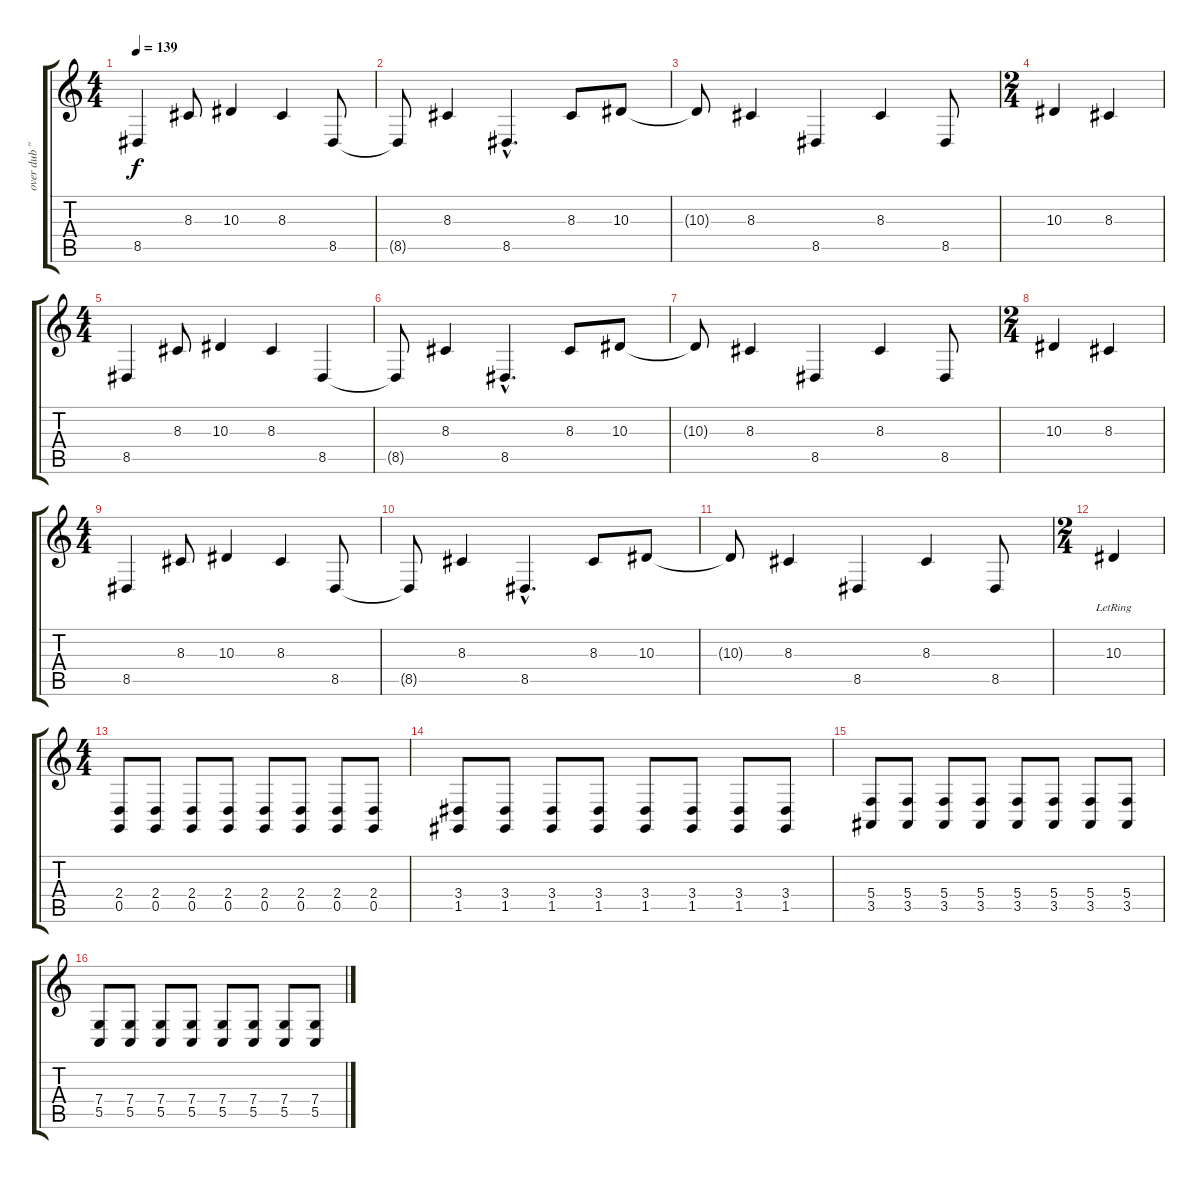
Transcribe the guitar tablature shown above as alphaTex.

\track ("over dub \"guitar\"" "over dub \"") {instrument lead2sawtooth}
\staff {score tabs}
\tuning (D4 A3 F3 C3 G2 D2) {hide}
\ts (4 4)
\tempo 139
\clef g2
\ks c
8.5.4{dy f} 8.3.8 10.3.4 8.3.4 8.5.8 |
8.5{t}.8 8.3.4 8.5{hac}.4{d} 8.3.8 10.3.8 |
10.3{t}.8 8.3.4 8.5.4 8.3.4 8.5.8 |
\ts (2 4)
10.3.4 8.3.4 |
\ts (4 4)
8.5.4 8.3.8 10.3.4 8.3.4 8.5.4 |
8.5{t}.8 8.3.4 8.5{hac}.4{d} 8.3.8 10.3.8 |
10.3{t}.8 8.3.4 8.5.4 8.3.4 8.5.8 |
\ts (2 4)
10.3.4 8.3.4 |
\ts (4 4)
8.5.4 8.3.8 10.3.4 8.3.4 8.5.8 |
8.5{t}.8 8.3.4 8.5{hac}.4{d} 8.3.8 10.3.8 |
10.3{t}.8 8.3.4 8.5.4 8.3.4 8.5.8 |
\ts (2 4)
10.3{lr}.4 |
\ts (4 4)
(2.4 0.5).8{instrument lead2sawtooth} (2.4 0.5).8 (2.4 0.5).8 (2.4 0.5).8 (2.4 0.5).8 (2.4 0.5).8 (2.4 0.5).8 (2.4 0.5).8 |
(3.4 1.5).8 (3.4 1.5).8 (3.4 1.5).8 (3.4 1.5).8 (3.4 1.5).8 (3.4 1.5).8 (3.4 1.5).8 (3.4 1.5).8 |
(5.4 3.5).8 (5.4 3.5).8 (5.4 3.5).8 (5.4 3.5).8 (5.4 3.5).8 (5.4 3.5).8 (5.4 3.5).8 (5.4 3.5).8 |
(7.4 5.5).8 (7.4 5.5).8 (7.4 5.5).8 (7.4 5.5).8 (7.4 5.5).8 (7.4 5.5).8 (7.4 5.5).8 (7.4 5.5).8
